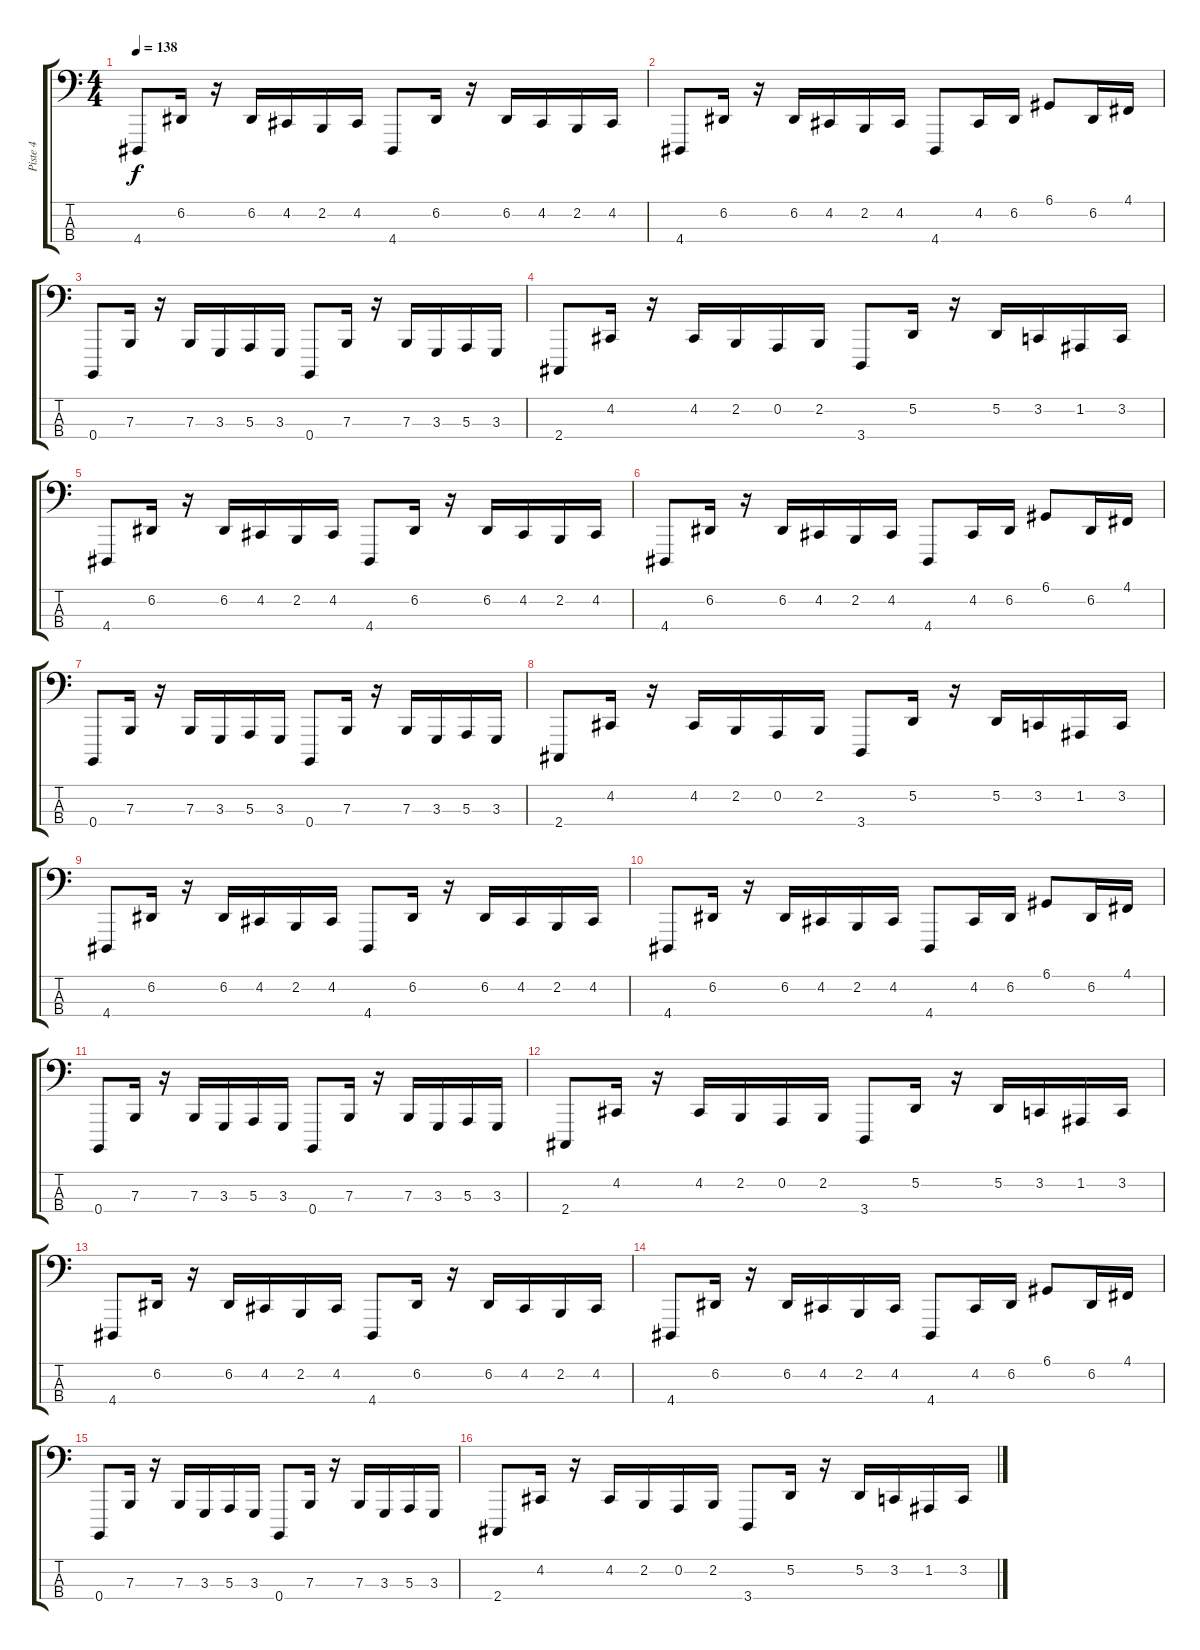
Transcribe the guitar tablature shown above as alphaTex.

\track ("Piste 4" "Piste 4") {instrument lead8bassandlead}
\staff {score tabs}
\tuning (D2 A1 E1 B0) {hide}
\ts (4 4)
\tempo 138
\clef f4
\ks c
4.4.8{dy f} 6.2.16 r.16 6.2.16 4.2.16 2.2.16 4.2.16 4.4.8 6.2.16 r.16 6.2.16 4.2.16 2.2.16 4.2.16 |
4.4.8 6.2.16 r.16 6.2.16 4.2.16 2.2.16 4.2.16 4.4.8 4.2.16 6.2.16 6.1.8 6.2.16 4.1.16 |
0.4.8 7.3.16 r.16 7.3.16 3.3.16 5.3.16 3.3.16 0.4.8 7.3.16 r.16 7.3.16 3.3.16 5.3.16 3.3.16 |
2.4.8 4.2.16 r.16 4.2.16 2.2.16 0.2.16 2.2.16 3.4.8 5.2.16 r.16 5.2.16 3.2.16 1.2.16 3.2.16 |
4.4.8 6.2.16 r.16 6.2.16 4.2.16 2.2.16 4.2.16 4.4.8 6.2.16 r.16 6.2.16 4.2.16 2.2.16 4.2.16 |
4.4.8 6.2.16 r.16 6.2.16 4.2.16 2.2.16 4.2.16 4.4.8 4.2.16 6.2.16 6.1.8 6.2.16 4.1.16 |
0.4.8 7.3.16 r.16 7.3.16 3.3.16 5.3.16 3.3.16 0.4.8 7.3.16 r.16 7.3.16 3.3.16 5.3.16 3.3.16 |
2.4.8 4.2.16 r.16 4.2.16 2.2.16 0.2.16 2.2.16 3.4.8 5.2.16 r.16 5.2.16 3.2.16 1.2.16 3.2.16 |
4.4.8 6.2.16 r.16 6.2.16 4.2.16 2.2.16 4.2.16 4.4.8 6.2.16 r.16 6.2.16 4.2.16 2.2.16 4.2.16 |
4.4.8 6.2.16 r.16 6.2.16 4.2.16 2.2.16 4.2.16 4.4.8 4.2.16 6.2.16 6.1.8 6.2.16 4.1.16 |
0.4.8 7.3.16 r.16 7.3.16 3.3.16 5.3.16 3.3.16 0.4.8 7.3.16 r.16 7.3.16 3.3.16 5.3.16 3.3.16 |
2.4.8 4.2.16 r.16 4.2.16 2.2.16 0.2.16 2.2.16 3.4.8 5.2.16 r.16 5.2.16 3.2.16 1.2.16 3.2.16 |
4.4.8 6.2.16 r.16 6.2.16 4.2.16 2.2.16 4.2.16 4.4.8 6.2.16 r.16 6.2.16 4.2.16 2.2.16 4.2.16 |
4.4.8 6.2.16 r.16 6.2.16 4.2.16 2.2.16 4.2.16 4.4.8 4.2.16 6.2.16 6.1.8 6.2.16 4.1.16 |
0.4.8 7.3.16 r.16 7.3.16 3.3.16 5.3.16 3.3.16 0.4.8 7.3.16 r.16 7.3.16 3.3.16 5.3.16 3.3.16 |
2.4.8 4.2.16 r.16 4.2.16 2.2.16 0.2.16 2.2.16 3.4.8 5.2.16 r.16 5.2.16 3.2.16 1.2.16 3.2.16
